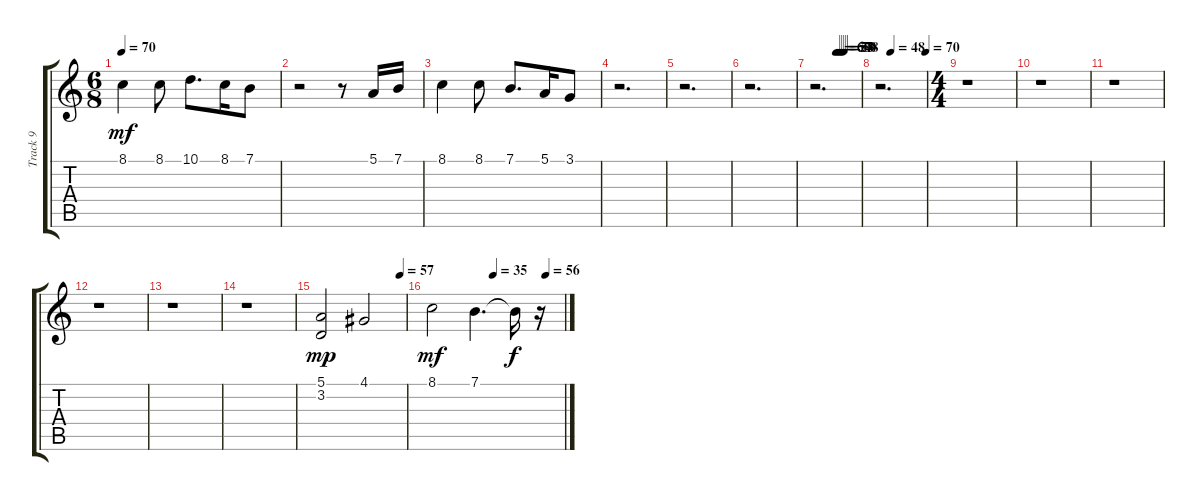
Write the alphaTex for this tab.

\track ("Track 9" "Track 9") {instrument trumpet}
\staff {score tabs}
\tuning (E4 B3 G3 D3 A2 E2) {hide}
\ts (6 8)
\tempo 70
\clef g2
\ks c
8.1.4{dy mf} 8.1.8 10.1.8{d} 8.1.16 7.1.8 |
r.2 r.8 5.1.16 7.1.16 |
8.1.4 8.1.8 7.1.8{d} 5.1.16 3.1.8 |
r.2{d} |
r.2{d} |
r.2{d} |
\tempo (60 0.4861111111111111)
\tempo (57 0.5277777777777778)
\tempo (53 0.5694444444444444)
\tempo (50 0.6111111111111112)
\tempo (48 0.6527777777777778)
r.2{d} |
\tempo (48 0.25)
\tempo (70 1)
r.2{d} |
\ts (4 4)
r.1 |
r.1 |
r.1 |
r.1 |
r.1 |
r.1 |
\tempo (57 0.9375)
(5.1 3.2).2{dy mp} 4.1.2 |
\tempo (35 0.46875)
\tempo (56 0.8645833333333334)
8.1.2{dy mf} 7.1.4{d} 7.1{t}.16{dy f} r.16
